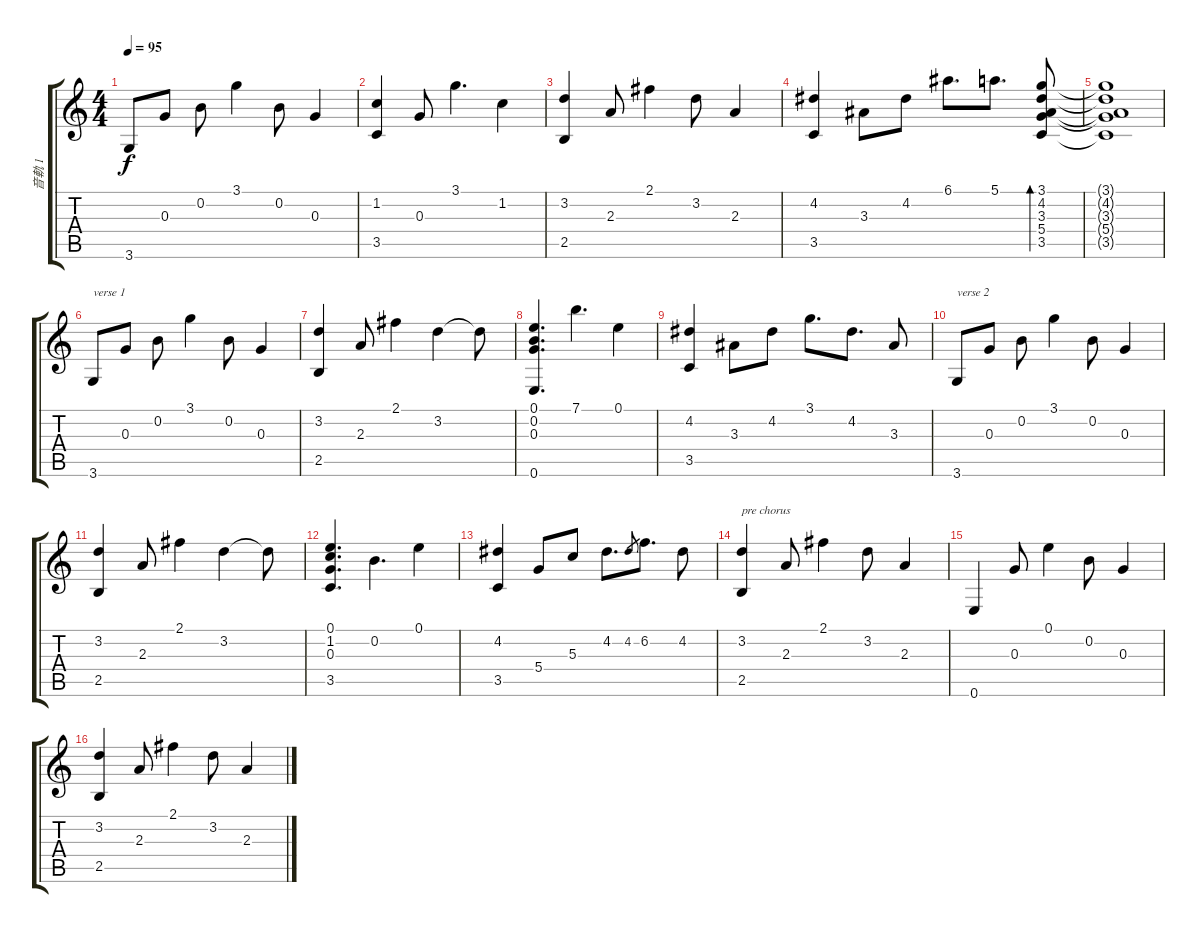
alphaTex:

\track ("音軌 1" "音軌 1") {instrument acousticguitarsteel}
\staff {score tabs}
\tuning (E4 B3 G3 D3 A2 E2) {hide}
\ts (4 4)
\tempo 95
\clef g2
\ks c
3.6.8{dy f instrument acousticguitarsteel} 0.3.8 0.2.8 3.1.4 0.2.8 0.3.4 |
(1.2 3.5).4 0.3.8 3.1.4{d} 1.2.4 |
(3.2 2.5).4 2.3.8 2.1.4 3.2.8 2.3.4 |
(4.2 3.5).4 3.3.8 4.2.8 6.1.8{d} 5.1.8{d} (3.1 4.2 3.3 5.4 3.5).8{bd 480} |
(3.1{t} 4.2{t} 3.3{t} 5.4{t} 3.5{t}).1 |
3.6.8{txt "verse 1"} 0.3.8 0.2.8 3.1.4 0.2.8 0.3.4 |
(3.2 2.5).4 2.3.8 2.1.4 3.2.4 3.2{t}.8 |
(0.1 0.2 0.3 0.6).4{d} 7.1.4{d} 0.1.4 |
(4.2 3.5).4 3.3.8 4.2.8 3.1.8{d} 4.2.8{d} 3.3.8 |
3.6.8{txt "verse 2"} 0.3.8 0.2.8 3.1.4 0.2.8 0.3.4 |
(3.2 2.5).4 2.3.8 2.1.4 3.2.4 3.2{t}.8 |
(0.1 1.2 0.3 3.5).4{d} 0.2.4{d} 0.1.4 |
(4.2 3.5).4 5.4.8 5.3.8 4.2.8{d} 4.2.8{gr} 6.2.8{d} 4.2.8 |
(3.2 2.5).4{txt "pre chorus"} 2.3.8 2.1.4 3.2.8 2.3.4 |
0.6.4 0.3.8 0.1.4 0.2.8 0.3.4 |
(3.2 2.5).4 2.3.8 2.1.4 3.2.8 2.3.4
